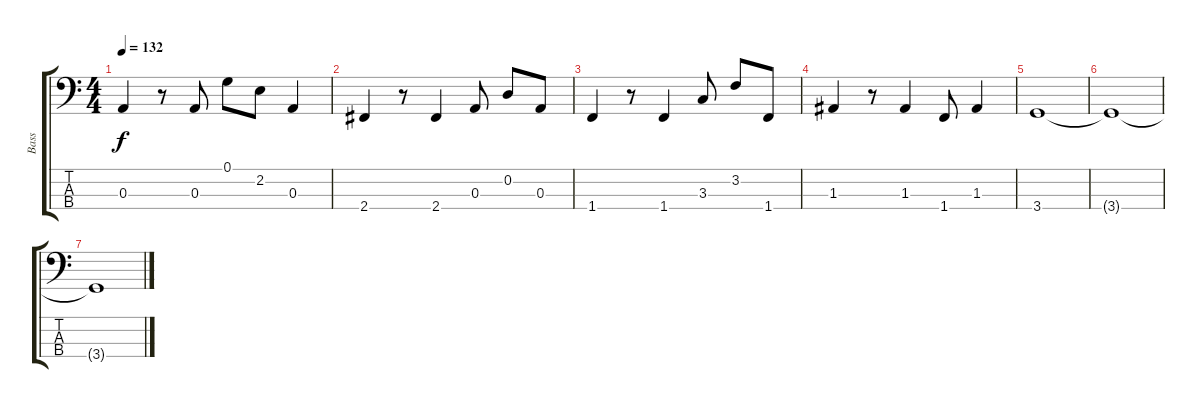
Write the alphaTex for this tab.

\track ("Bass" "Bass") {instrument fretlessbass}
\staff {score tabs}
\tuning (G2 D2 A1 E1) {hide}
\ts (4 4)
\tempo 132
\clef f4
\ks c
0.3.4{dy f} r.8 0.3.8 0.1.8 2.2.8 0.3.4 |
2.4.4 r.8 2.4.4 0.3.8 0.2.8 0.3.8 |
1.4.4 r.8 1.4.4 3.3.8 3.2.8 1.4.8 |
1.3.4 r.8 1.3.4 1.4.8 1.3.4 |
3.4.1 |
3.4{t}.1 |
3.4{t}.1
